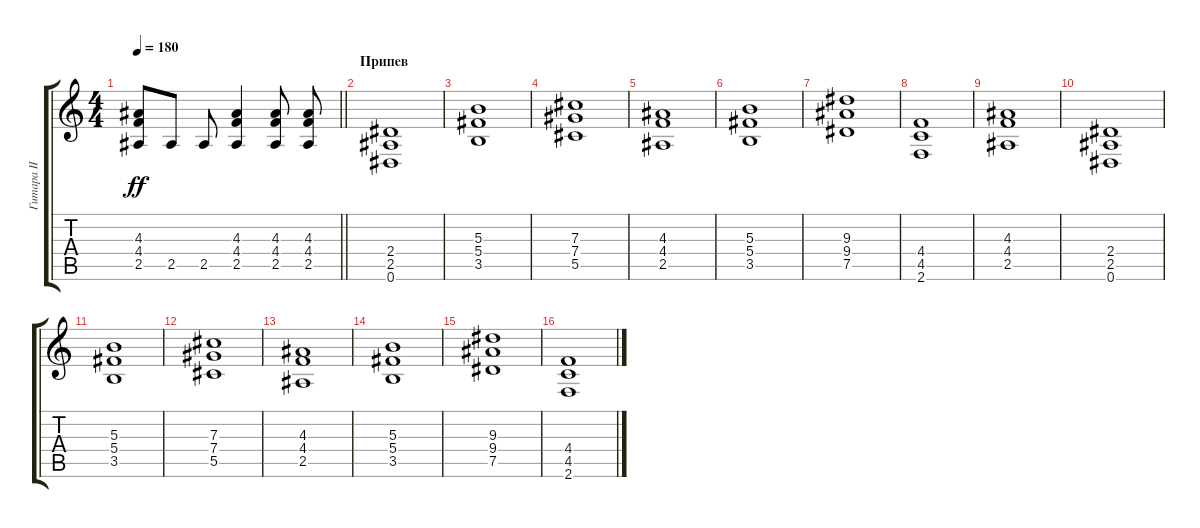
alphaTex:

\track ("Гитара II" "Гитара II") {instrument distortionguitar}
\staff {score tabs}
\tuning (Eb4 Bb3 Gb3 Db3 Ab2 Eb2) {hide}
\ts (4 4)
\tempo 180
\clef g2
\barLineRight lightlight
\ks c
(4.3 4.4 2.5).8{dy ff} 2.5.8 2.5.8 (4.3 4.4 2.5).4 (4.3 4.4 2.5).8 (4.3 4.4 2.5).8 |
\section ("" "Припев")
(2.4 2.5 0.6).1 |
(5.3 5.4 3.5).1 |
(7.3 7.4 5.5).1 |
(4.3 4.4 2.5).1 |
(5.3 5.4 3.5).1 |
(9.3 9.4 7.5).1 |
(4.4 4.5 2.6).1 |
(4.3 4.4 2.5).1 |
(2.4 2.5 0.6).1 |
(5.3 5.4 3.5).1 |
(7.3 7.4 5.5).1 |
(4.3 4.4 2.5).1 |
(5.3 5.4 3.5).1 |
(9.3 9.4 7.5).1 |
(4.4 4.5 2.6).1
